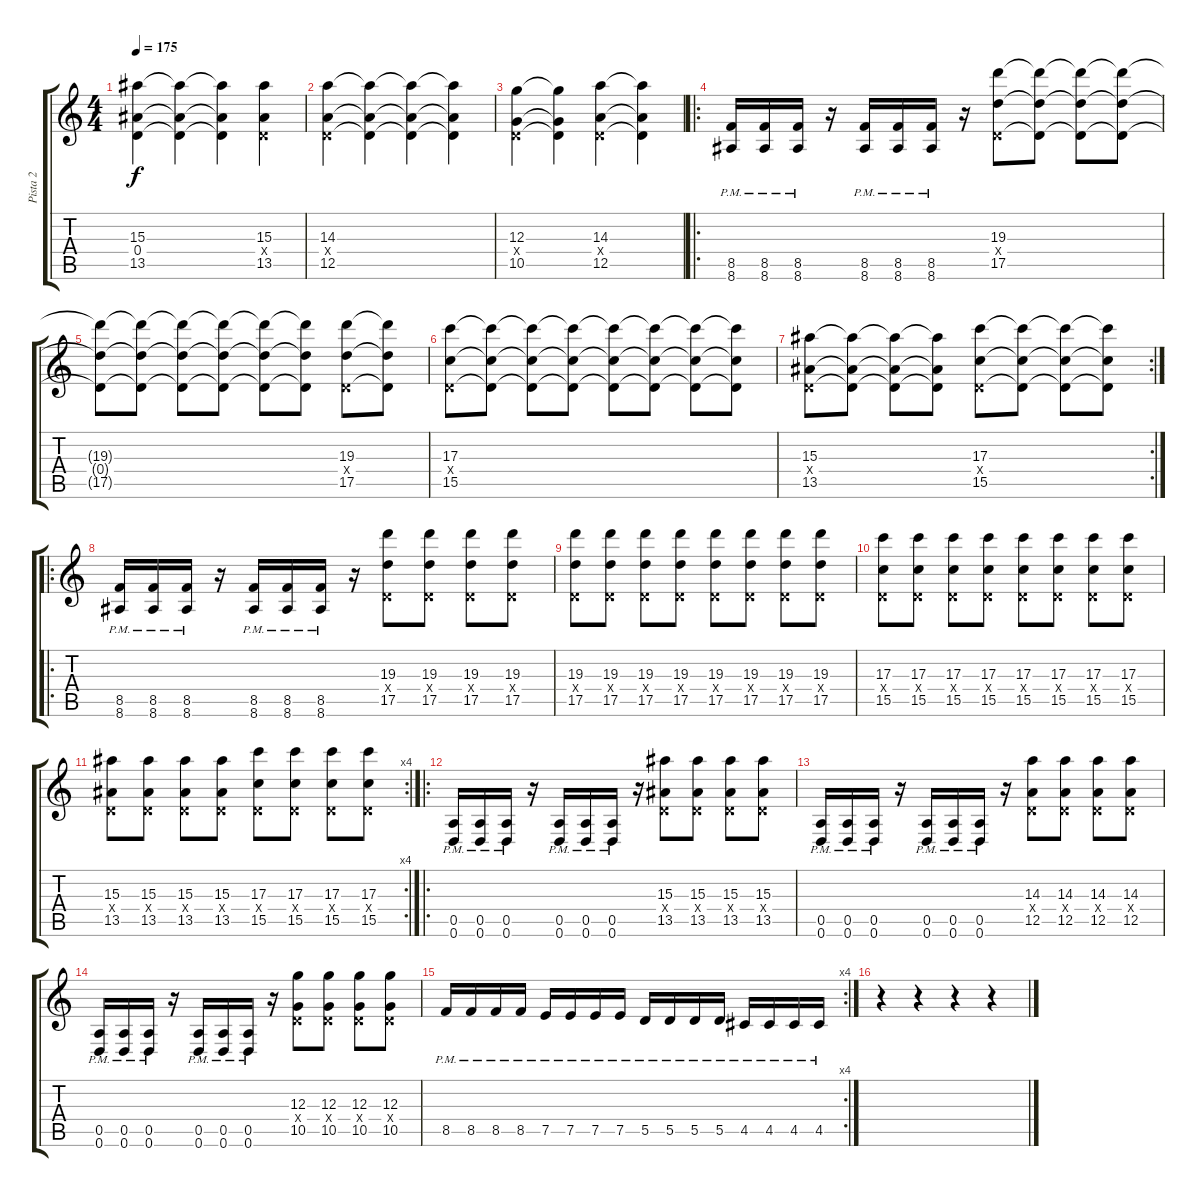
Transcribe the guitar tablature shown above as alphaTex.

\track ("Pista 2" "Pista 2") {instrument overdrivenguitar}
\staff {score tabs}
\tuning (E4 B3 G3 D3 A2 D2) {hide}
\ts (4 4)
\tempo 175
\clef g2
\ks c
(15.3{t} 0.4{t} 13.5{t}).4{dy f} (15.3{t} 0.4{t} 13.5{t}).4 (15.3{t} 0.4{t} 13.5{t}).4 (15.3 0.4{x} 13.5).4 |
(14.3 0.4{x} 12.5).4 (14.3{t} 0.4{t} 12.5{t}).4 (14.3{t} 0.4{t} 12.5{t}).4 (14.3{t} 0.4{t} 12.5{t}).4 |
(12.3 0.4{x} 10.5).4 (12.3{t} 0.4{t} 10.5{t}).4 (14.3 0.4{x} 12.5).4 (14.3{t} 0.4{t} 12.5{t}).4 |
\ro
(8.5{pm} 8.6).16 (8.5{pm} 8.6).16 (8.5{pm} 8.6).16 r.16 (8.5{pm} 8.6).16 (8.5{pm} 8.6).16 (8.5{pm} 8.6).16 r.16 (19.3 0.4{x} 17.5).8 (19.3{t} 0.4{t} 17.5{t}).8 (19.3{t} 0.4{t} 17.5{t}).8 (19.3{t} 0.4{t} 17.5{t}).8 |
(19.3{t} 0.4{t} 17.5{t}).8 (19.3{t} 0.4{t} 17.5{t}).8 (19.3{t} 0.4{t} 17.5{t}).8 (19.3{t} 0.4{t} 17.5{t}).8 (19.3{t} 0.4{t} 17.5{t}).8 (19.3{t} 0.4{t} 17.5{t}).8 (19.3 0.4{x} 17.5).8 (19.3{t} 0.4{t} 17.5{t}).8 |
(17.3 0.4{x} 15.5).8 (17.3{t} 0.4{t} 15.5{t}).8 (17.3{t} 0.4{t} 15.5{t}).8 (17.3{t} 0.4{t} 15.5{t}).8 (17.3{t} 0.4{t} 15.5{t}).8 (17.3{t} 0.4{t} 15.5{t}).8 (17.3{t} 0.4{t} 15.5{t}).8 (17.3{t} 0.4{t} 15.5{t}).8 |
\rc 2
(15.3 0.4{x} 13.5).8 (15.3{t} 0.4{t} 13.5{t}).8 (15.3{t} 0.4{t} 13.5{t}).8 (15.3{t} 0.4{t} 13.5{t}).8 (17.3 0.4{x} 15.5).8 (17.3{t} 0.4{t} 15.5{t}).8 (17.3{t} 0.4{t} 15.5{t}).8 (17.3{t} 0.4{t} 15.5{t}).8 |
\ro
(8.5{pm} 8.6).16 (8.5{pm} 8.6).16 (8.5{pm} 8.6).16 r.16 (8.5{pm} 8.6).16 (8.5{pm} 8.6).16 (8.5{pm} 8.6).16 r.16 (19.3 0.4{x} 17.5).8 (19.3 0.4{x} 17.5).8 (19.3 0.4{x} 17.5).8 (19.3 0.4{x} 17.5).8 |
(19.3 0.4{x} 17.5).8 (19.3 0.4{x} 17.5).8 (19.3 0.4{x} 17.5).8 (19.3 0.4{x} 17.5).8 (19.3 0.4{x} 17.5).8 (19.3 0.4{x} 17.5).8 (19.3 0.4{x} 17.5).8 (19.3 0.4{x} 17.5).8 |
(17.3 0.4{x} 15.5).8 (17.3 0.4{x} 15.5).8 (17.3 0.4{x} 15.5).8 (17.3 0.4{x} 15.5).8 (17.3 0.4{x} 15.5).8 (17.3 0.4{x} 15.5).8 (17.3 0.4{x} 15.5).8 (17.3 0.4{x} 15.5).8 |
\rc 4
(15.3 0.4{x} 13.5).8 (15.3 0.4{x} 13.5).8 (15.3 0.4{x} 13.5).8 (15.3 0.4{x} 13.5).8 (17.3 0.4{x} 15.5).8 (17.3 0.4{x} 15.5).8 (17.3 0.4{x} 15.5).8 (17.3 0.4{x} 15.5).8 |
\ro
(0.5{pm} 0.6).16 (0.5{pm} 0.6).16 (0.5{pm} 0.6).16 r.16 (0.5{pm} 0.6).16 (0.5{pm} 0.6).16 (0.5{pm} 0.6).16 r.16 (15.3 0.4{x} 13.5).8 (15.3 0.4{x} 13.5).8 (15.3 0.4{x} 13.5).8 (15.3 0.4{x} 13.5).8 |
(0.5{pm} 0.6).16 (0.5{pm} 0.6).16 (0.5{pm} 0.6).16 r.16 (0.5{pm} 0.6).16 (0.5{pm} 0.6).16 (0.5{pm} 0.6).16 r.16 (14.3 0.4{x} 12.5).8 (14.3 0.4{x} 12.5).8 (14.3 0.4{x} 12.5).8 (14.3 0.4{x} 12.5).8 |
(0.5{pm} 0.6).16 (0.5{pm} 0.6).16 (0.5{pm} 0.6).16 r.16 (0.5{pm} 0.6).16 (0.5{pm} 0.6).16 (0.5{pm} 0.6).16 r.16 (12.3 0.4{x} 10.5).8 (12.3 0.4{x} 10.5).8 (12.3 0.4{x} 10.5).8 (12.3 0.4{x} 10.5).8 |
\rc 4
8.5{pm}.16 8.5{pm}.16 8.5{pm}.16 8.5{pm}.16 7.5{pm}.16 7.5{pm}.16 7.5{pm}.16 7.5{pm}.16 5.5{pm}.16 5.5{pm}.16 5.5{pm}.16 5.5{pm}.16 4.5{pm}.16 4.5{pm}.16 4.5{pm}.16 4.5{pm}.16 |
r.4 r.4 r.4 r.4
